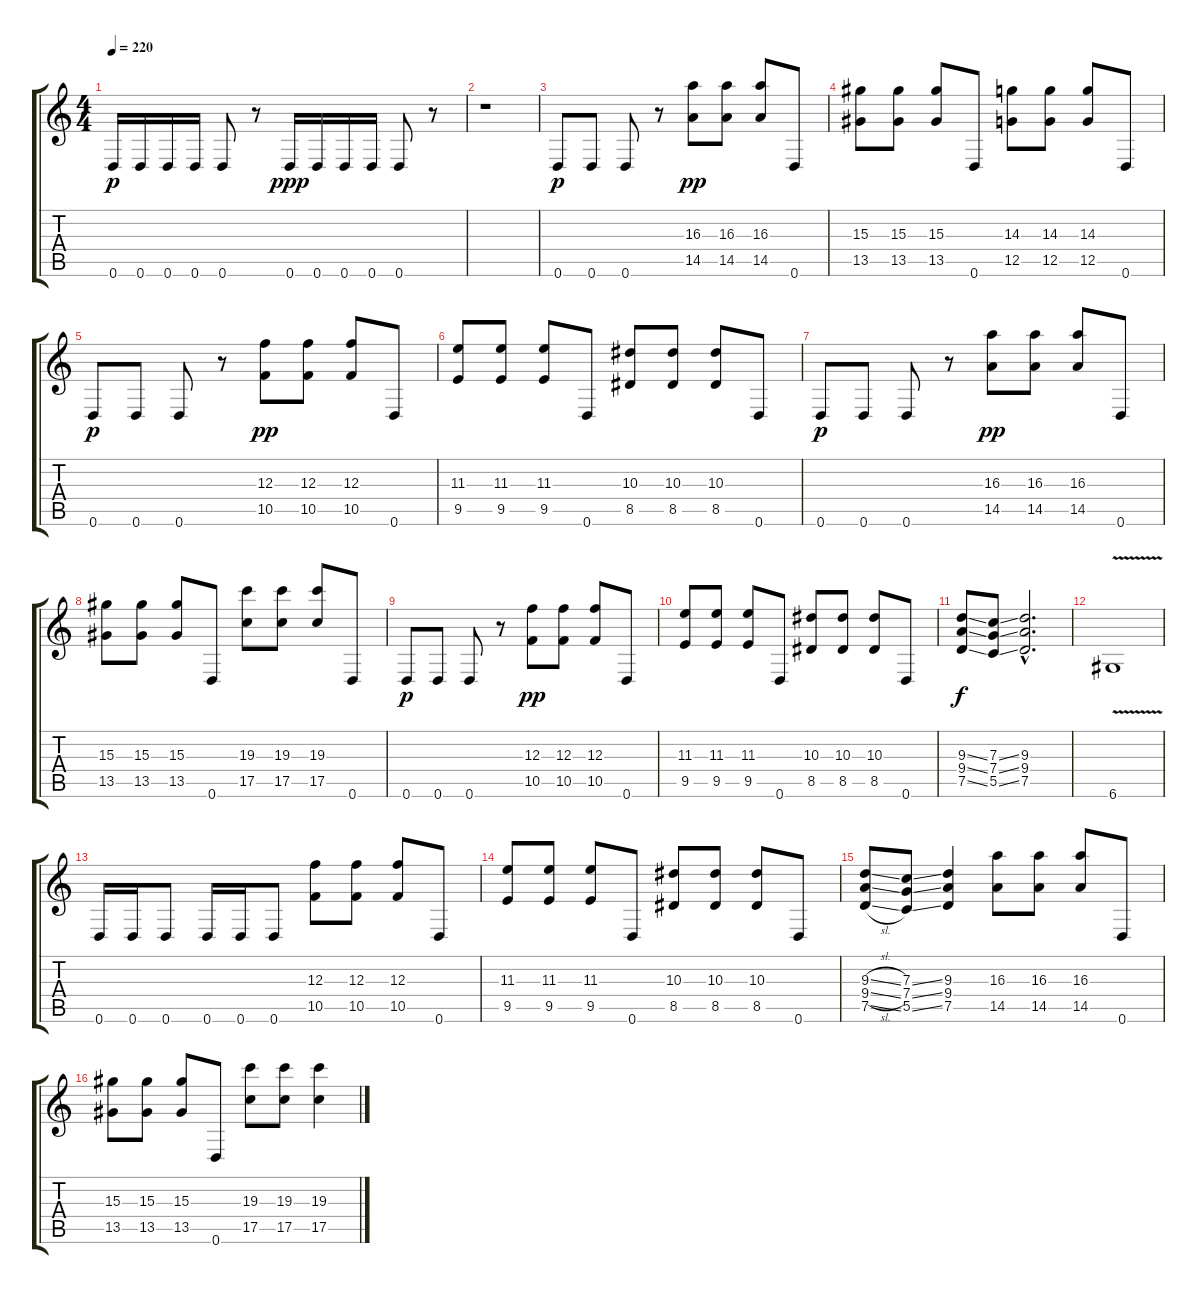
\track "" {instrument distortionguitar}
\staff {score tabs}
\tuning (D4 A3 F3 C3 G2 D2) {hide}
\ts (4 4)
\tempo 220
\clef g2
\ks c
0.6.16{dy p} 0.6.16 0.6.16 0.6.16 0.6.8 r.8 0.6.16{dy ppp} 0.6.16 0.6.16 0.6.16 0.6.8 r.8 |
r.1 |
0.6.8{dy p} 0.6.8 0.6.8 r.8 (16.3 14.5).8{dy pp} (16.3 14.5).8 (16.3 14.5).8 0.6.8 |
(15.3 13.5).8 (15.3 13.5).8 (15.3 13.5).8 0.6.8 (14.3 12.5).8 (14.3 12.5).8 (14.3 12.5).8 0.6.8 |
0.6.8{dy p} 0.6.8 0.6.8 r.8 (12.3 10.5).8{dy pp} (12.3 10.5).8 (12.3 10.5).8 0.6.8 |
(11.3 9.5).8 (11.3 9.5).8 (11.3 9.5).8 0.6.8 (10.3 8.5).8 (10.3 8.5).8 (10.3 8.5).8 0.6.8 |
0.6.8{dy p} 0.6.8 0.6.8 r.8 (16.3 14.5).8{dy pp} (16.3 14.5).8 (16.3 14.5).8 0.6.8 |
(15.3 13.5).8 (15.3 13.5).8 (15.3 13.5).8 0.6.8 (19.3 17.5).8 (19.3 17.5).8 (19.3 17.5).8 0.6.8 |
0.6.8{dy p} 0.6.8 0.6.8 r.8 (12.3 10.5).8{dy pp} (12.3 10.5).8 (12.3 10.5).8 0.6.8 |
(11.3 9.5).8 (11.3 9.5).8 (11.3 9.5).8 0.6.8 (10.3 8.5).8 (10.3 8.5).8 (10.3 8.5).8 0.6.8 |
(9.3{ss} 9.4{ss} 7.5{ss}).8{dy f} (7.3{ss} 7.4{ss} 5.5{ss}).8 (9.3{hac} 9.4{hac} 7.5{hac}).2{d} |
6.6{v}.1 |
0.6.16 0.6.16 0.6.8 0.6.16 0.6.16 0.6.8 (12.3 10.5).8 (12.3 10.5).8 (12.3 10.5).8 0.6.8 |
(11.3 9.5).8 (11.3 9.5).8 (11.3 9.5).8 0.6.8 (10.3 8.5).8 (10.3 8.5).8 (10.3 8.5).8 0.6.8 |
(9.3{sl} 9.4{sl} 7.5{sl}).8 (7.3{ss} 7.4{ss} 5.5{ss}).8 (9.3 9.4 7.5).4 (16.3 14.5).8 (16.3 14.5).8 (16.3 14.5).8 0.6.8 |
(15.3 13.5).8 (15.3 13.5).8 (15.3 13.5).8 0.6.8 (19.3 17.5).8 (19.3 17.5).8 (19.3 17.5).4
